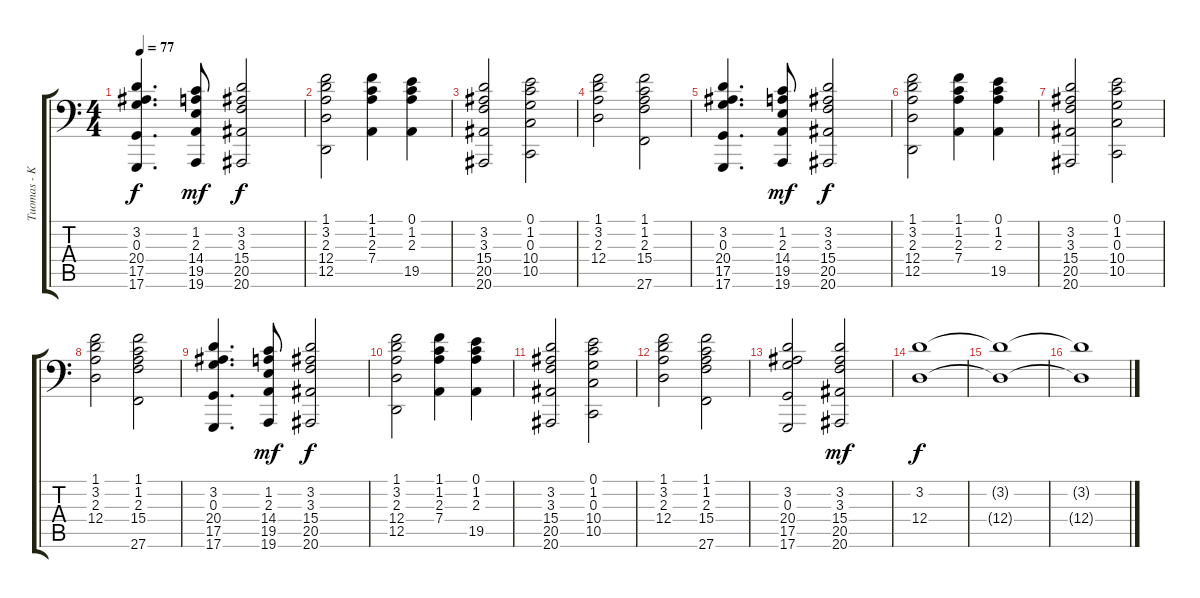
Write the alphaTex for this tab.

\track ("Tuomas - Keyboards" "Tuomas - K") {instrument stringensemble1}
\staff {score tabs}
\tuning (E4 B3 G3 D2 D1 D0) {hide}
\ts (4 4)
\tempo 77
\clef f4
\ks c
(3.2 0.3 20.4 17.5 17.6).4{d dy f} (1.2 2.3 14.4 19.5 19.6).8{dy mf} (3.2 3.3 15.4 20.5 20.6).2{dy f} |
(1.1 3.2 2.3 12.4 12.5).2{volume 14} (1.1 1.2 2.3 7.4).4 (0.1 1.2 2.3 19.5).4 |
(3.2 3.3 15.4 20.5 20.6).2 (0.1 1.2 0.3 10.4 10.5).2 |
(1.1 3.2 2.3 12.4).2 (1.1 1.2 2.3 15.4 27.6).2 |
(3.2 0.3 20.4 17.5 17.6).4{d} (1.2 2.3 14.4 19.5 19.6).8{dy mf} (3.2 3.3 15.4 20.5 20.6).2{dy f} |
(1.1 3.2 2.3 12.4 12.5).2{volume 14} (1.1 1.2 2.3 7.4).4 (0.1 1.2 2.3 19.5).4 |
(3.2 3.3 15.4 20.5 20.6).2 (0.1 1.2 0.3 10.4 10.5).2 |
(1.1 3.2 2.3 12.4).2 (1.1 1.2 2.3 15.4 27.6).2 |
(3.2 0.3 20.4 17.5 17.6).4{d} (1.2 2.3 14.4 19.5 19.6).8{dy mf} (3.2 3.3 15.4 20.5 20.6).2{dy f} |
(1.1 3.2 2.3 12.4 12.5).2{volume 14} (1.1 1.2 2.3 7.4).4 (0.1 1.2 2.3 19.5).4 |
(3.2 3.3 15.4 20.5 20.6).2 (0.1 1.2 0.3 10.4 10.5).2 |
(1.1 3.2 2.3 12.4).2 (1.1 1.2 2.3 15.4 27.6).2 |
(3.2 0.3 20.4 17.5 17.6).2 (3.2 3.3 15.4 20.5 20.6).2{dy mf} |
(3.2 12.4).1{dy f volume 7} |
(3.2{t} 12.4{t}).1 |
(3.2{t} 12.4{t}).1
